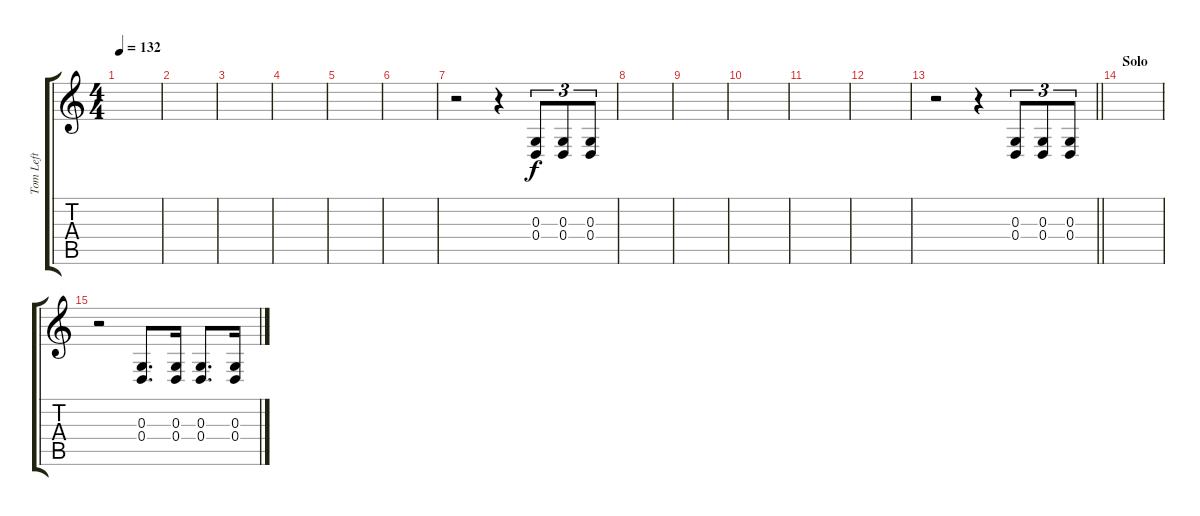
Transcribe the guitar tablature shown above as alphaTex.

\track ("Tom Left" "Tom Left") {instrument melodictom}
\staff {score tabs}
\tuning (E4 B3 G3 D3 A2 E2) {hide}
\ts (4 4)
\tempo 132
\clef g2
\ks c
|
|
|
|
|
|
r.2 r.4 (0.3 0.4).8{tu (3 2)} (0.3 0.4).8{tu (3 2)} (0.3 0.4).8{tu (3 2)} |
|
|
|
|
|
\barLineRight lightlight
r.2 r.4 (0.3 0.4).8{tu (3 2)} (0.3 0.4).8{tu (3 2)} (0.3 0.4).8{tu (3 2)} |
\section ("" "Solo")
|
r.2 (0.3 0.4).8{d} (0.3 0.4).16 (0.3 0.4).8{d} (0.3 0.4).16
